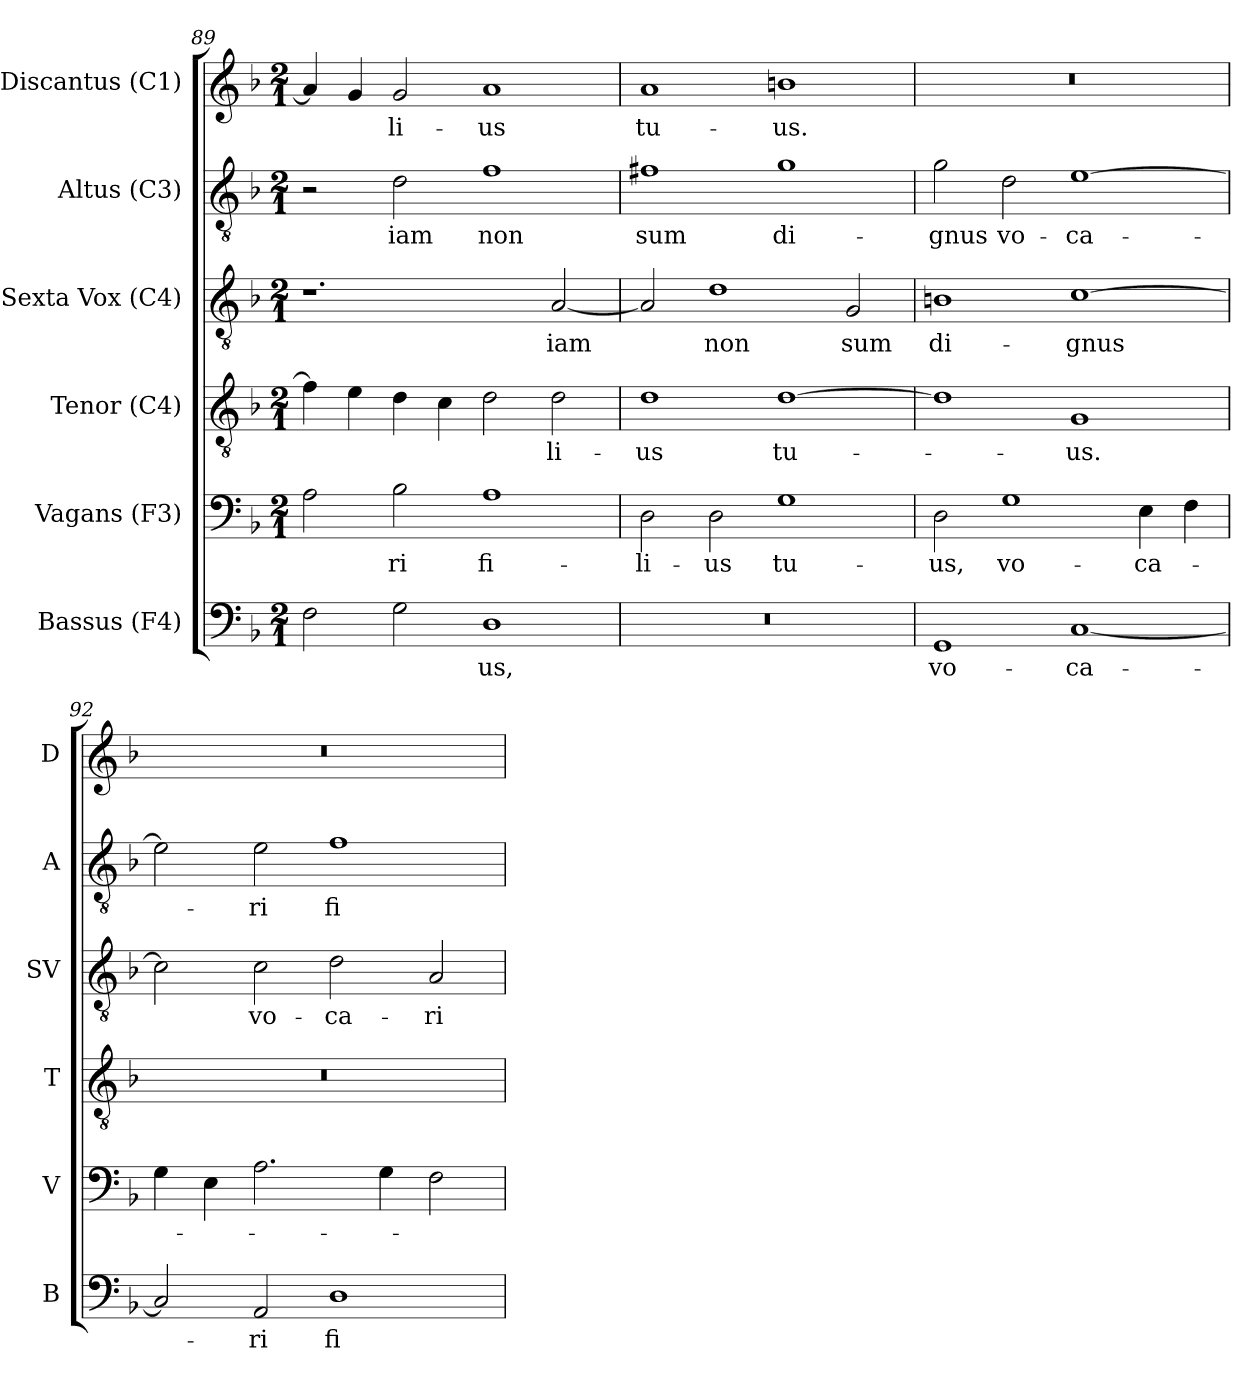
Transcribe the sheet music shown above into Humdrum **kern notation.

**kern	**text	**kern	**text	**kern	**text	**kern	**text	**kern	**text	**kern	**text
*part6	*part6	*part5	*part5	*part4	*part4	*part3	*part3	*part2	*part2	*part1	*part1
*staff6	*staff6	*staff5	*staff5	*staff4	*staff4	*staff3	*staff3	*staff2	*staff2	*staff1	*staff1
*I"Bassus (F4)	*	*I"Vagans (F3)	*	*I"Tenor (C4)	*	*I"Sexta Vox (C4)	*	*I"Altus (C3)	*	*I"Discantus (C1)	*
*I'B	*	*I'V	*	*I'T	*	*I'SV	*	*I'A	*	*I'D	*
*clefF4	*	*clefF4	*	*clefGv2	*	*clefGv2	*	*clefGv2	*	*clefG2	*
*	*	*	*	*	*	*ITrd7c12	*	*	*	*	*
*k[b-]	*	*k[b-]	*	*k[b-]	*	*k[b-]	*	*k[b-]	*	*k[b-]	*
*F:	*	*F:	*	*F:	*	*F:	*	*F:	*	*F:	*
*M2/1	*	*M2/1	*	*M2/1	*	*M2/1	*	*M2/1	*	*M2/1	*
=89	=89	=89	=89	=89	=89	=89	=89	=89	=89	=89	=89
2Fi\	.	2Ai\	.	4fi\]	.	1.r	.	2r	.	4ai/]	.
.	.	.	.	4ei\	.	.	.	.	.	4gi/	.
!	!	!	!LO:LY:b:color=#000000	!	!	!	!	!	!	!	!
!	!	!	!	!	!	!	!	!	!LO:LY:b:color=#000000	!	!
!	!	!	!	!	!	!	!	!	!	!	!LO:LY:b:color=#000000
2Gi\	.	2B-i\	-ri	4di\	.	.	.	2di\	iam	2gi/	-li-
.	.	.	.	4ci\	.	.	.	.	.	.	.
!	!LO:LY:b:color=#000000	!	!	!	!	!	!	!	!	!	!
!	!	!	!LO:LY:b:color=#000000	!	!	!	!	!	!	!	!
!	!	!	!	!	!	!	!	!	!LO:LY:b:color=#000000	!	!
!	!	!	!	!	!	!	!	!	!	!	!LO:LY:b:color=#000000
1Di	-us,	1Ai	fi-	2di\	.	.	.	1fi	non	1ai	-us
!	!	!	!	!	!LO:LY:b:color=#000000	!	!	!	!	!	!
!	!	!	!	!	!	!	!LO:LY:b:color=#000000	!	!	!	!
.	.	.	.	2di\	-li-	[2AAi/	iam	.	.	.	.
!!LO:LB:g=z
=90	=90	=90	=90	=90	=90	=90	=90	=90	=90	=90	=90
!LO:N:vis=1	!	!	!	!	!	!	!	!	!	!	!
!	!	!	!LO:LY:b:color=#000000	!	!	!	!	!	!	!	!
!	!	!	!	!	!LO:LY:b:color=#000000	!	!	!	!	!	!
!	!	!	!	!	!	!	!	!	!LO:LY:b:color=#000000	!	!
!	!	!	!	!	!	!	!	!	!	!	!LO:LY:b:color=#000000
0r	.	2Di\	-li-	1di	-us	2AAi/]	.	1f#Xi	sum	1ai	tu-
!	!	!	!LO:LY:b:color=#000000	!	!	!	!	!	!	!	!
!	!	!	!	!	!	!	!LO:LY:b:color=#000000	!	!	!	!
.	.	2Di\	-us	.	.	1Di	non	.	.	.	.
!	!	!	!LO:LY:b:color=#000000	!	!	!	!	!	!	!	!
!	!	!	!	!	!LO:LY:b:color=#000000	!	!	!	!	!	!
!	!	!	!	!	!	!	!	!	!LO:LY:b:color=#000000	!	!
!	!	!	!	!	!	!	!	!	!	!	!LO:LY:b:color=#000000
.	.	1Gi	tu-	[1di	tu-	.	.	1gi	di-	1bni	-us.
!	!	!	!	!	!	!	!LO:LY:b:color=#000000	!	!	!	!
.	.	.	.	.	.	2GGi/	sum	.	.	.	.
=91	=91	=91	=91	=91	=91	=91	=91	=91	=91	=91	=91
!	!LO:LY:b:color=#000000	!	!	!	!	!	!	!	!	!	!
!	!	!	!LO:LY:b:color=#000000	!	!	!	!	!	!	!	!
!	!	!	!	!	!	!	!LO:LY:b:color=#000000	!	!	!	!
!	!	!	!	!	!	!	!	!	!LO:LY:b:color=#000000	!LO:N:vis=1	!
1GGi	vo-	2Di\	-us,	1di]	.	1BBni	di-	2gi\	-gnus	0r	.
!	!	!	!LO:LY:b:color=#000000	!	!	!	!	!	!	!	!
!	!	!	!	!	!	!	!	!	!LO:LY:b:color=#000000	!	!
.	.	1Gi	vo-	.	.	.	.	2di\	vo-	.	.
!	!LO:LY:b:color=#000000	!	!	!	!	!	!	!	!	!	!
!	!	!	!	!	!LO:LY:b:color=#000000	!	!	!	!	!	!
!	!	!	!	!	!	!	!LO:LY:b:color=#000000	!	!	!	!
!	!	!	!	!	!	!	!	!	!LO:LY:b:color=#000000	!	!
[1Ci	-ca-	.	.	1Gi	-us.	[1Ci	-gnus	[1ei	-ca-	.	.
!	!	!	!LO:LY:b:color=#000000	!	!	!	!	!	!	!	!
.	.	4Ei\	-ca-	.	.	.	.	.	.	.	.
.	.	4Fi\	.	.	.	.	.	.	.	.	.
=92	=92	=92	=92	=92	=92	=92	=92	=92	=92	=92	=92
!	!	!	!	!LO:N:vis=1	!	!	!	!	!	!LO:N:vis=1	!
2Ci/]	.	4Gi\	.	0r	.	2Ci\]	.	2ei\]	.	0r	.
.	.	4Ei\	.	.	.	.	.	.	.	.	.
!	!LO:LY:b:color=#000000	!	!	!	!	!	!	!	!	!	!
!	!	!	!	!	!	!	!LO:LY:b:color=#000000	!	!	!	!
!	!	!	!	!	!	!	!	!	!LO:LY:b:color=#000000	!	!
2AAi/	-ri	2.Ai\	.	.	.	2Ci\	vo-	2ei\	-ri	.	.
!	!LO:LY:b:color=#000000	!	!	!	!	!	!	!	!	!	!
!	!	!	!	!	!	!	!LO:LY:b:color=#000000	!	!	!	!
!	!	!	!	!	!	!	!	!	!LO:LY:b:color=#000000	!	!
1Di	fi-	.	.	.	.	2Di\	-ca-	1fi	fi-	.	.
.	.	4Gi\	.	.	.	.	.	.	.	.	.
!	!	!	!	!	!	!	!LO:LY:b:color=#000000	!	!	!	!
.	.	2Fi\	.	.	.	2AAi/	-ri	.	.	.	.
=	=	=	=	=	=	=	=	=	=	=	=
*-	*-	*-	*-	*-	*-	*-	*-	*-	*-	*-	*-
